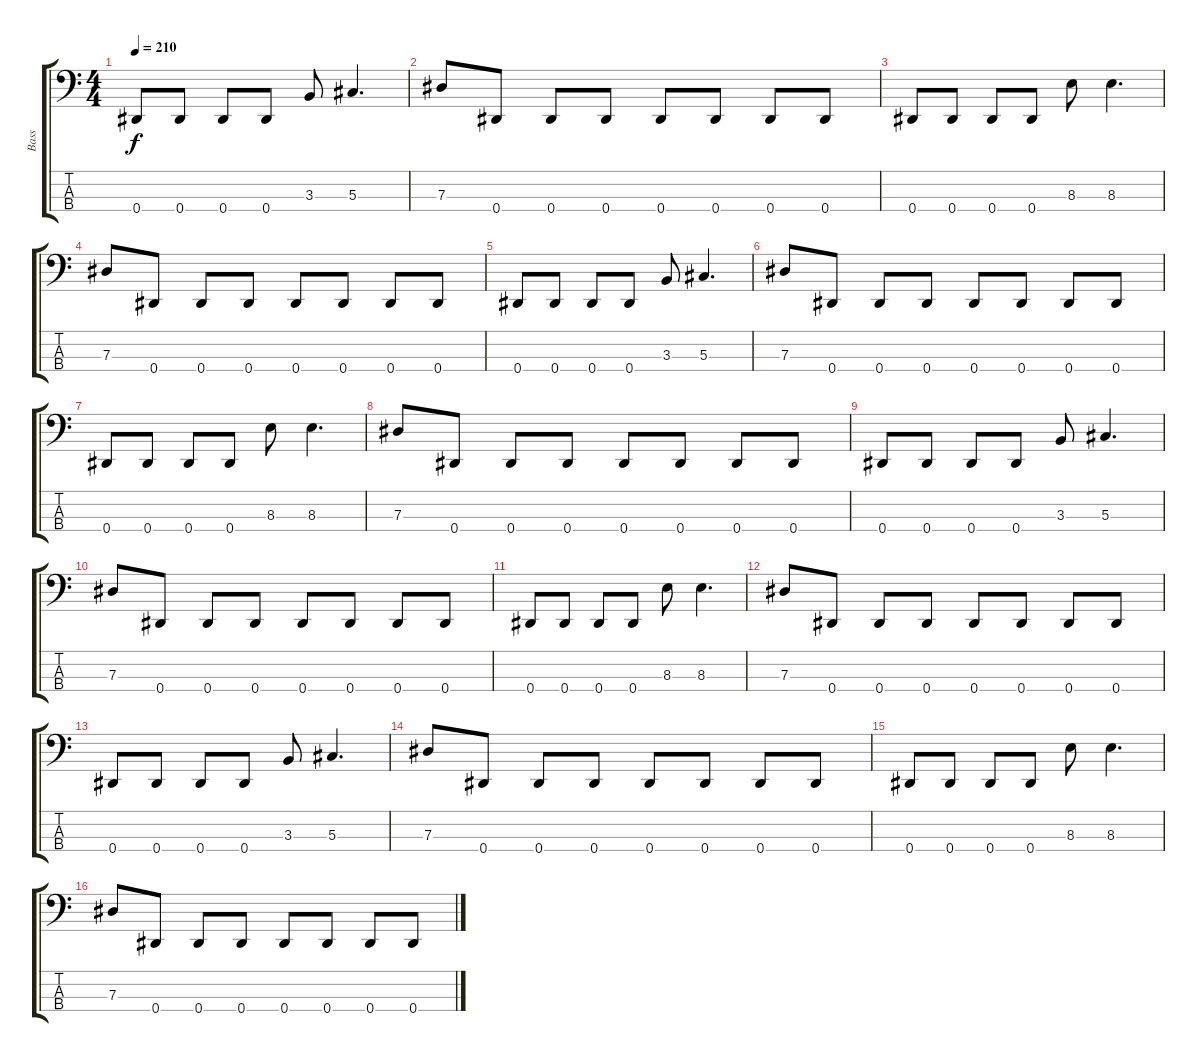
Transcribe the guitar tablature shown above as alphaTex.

\track ("Bass" "Bass") {instrument electricbassfinger}
\staff {score tabs}
\tuning (Gb2 Db2 Ab1 Eb1) {hide}
\ts (4 4)
\tempo 210
\clef f4
\ks c
0.4.8{dy f} 0.4.8 0.4.8 0.4.8 3.3.8 5.3.4{d} |
7.3.8 0.4.8 0.4.8 0.4.8 0.4.8 0.4.8 0.4.8 0.4.8 |
0.4.8 0.4.8 0.4.8 0.4.8 8.3.8 8.3.4{d} |
7.3.8 0.4.8 0.4.8 0.4.8 0.4.8 0.4.8 0.4.8 0.4.8 |
0.4.8 0.4.8 0.4.8 0.4.8 3.3.8 5.3.4{d} |
7.3.8 0.4.8 0.4.8 0.4.8 0.4.8 0.4.8 0.4.8 0.4.8 |
0.4.8 0.4.8 0.4.8 0.4.8 8.3.8 8.3.4{d} |
7.3.8 0.4.8 0.4.8 0.4.8 0.4.8 0.4.8 0.4.8 0.4.8 |
0.4.8 0.4.8 0.4.8 0.4.8 3.3.8 5.3.4{d} |
7.3.8 0.4.8 0.4.8 0.4.8 0.4.8 0.4.8 0.4.8 0.4.8 |
0.4.8 0.4.8 0.4.8 0.4.8 8.3.8 8.3.4{d} |
7.3.8 0.4.8 0.4.8 0.4.8 0.4.8 0.4.8 0.4.8 0.4.8 |
0.4.8 0.4.8 0.4.8 0.4.8 3.3.8 5.3.4{d} |
7.3.8 0.4.8 0.4.8 0.4.8 0.4.8 0.4.8 0.4.8 0.4.8 |
0.4.8 0.4.8 0.4.8 0.4.8 8.3.8 8.3.4{d} |
7.3.8 0.4.8 0.4.8 0.4.8 0.4.8 0.4.8 0.4.8 0.4.8
